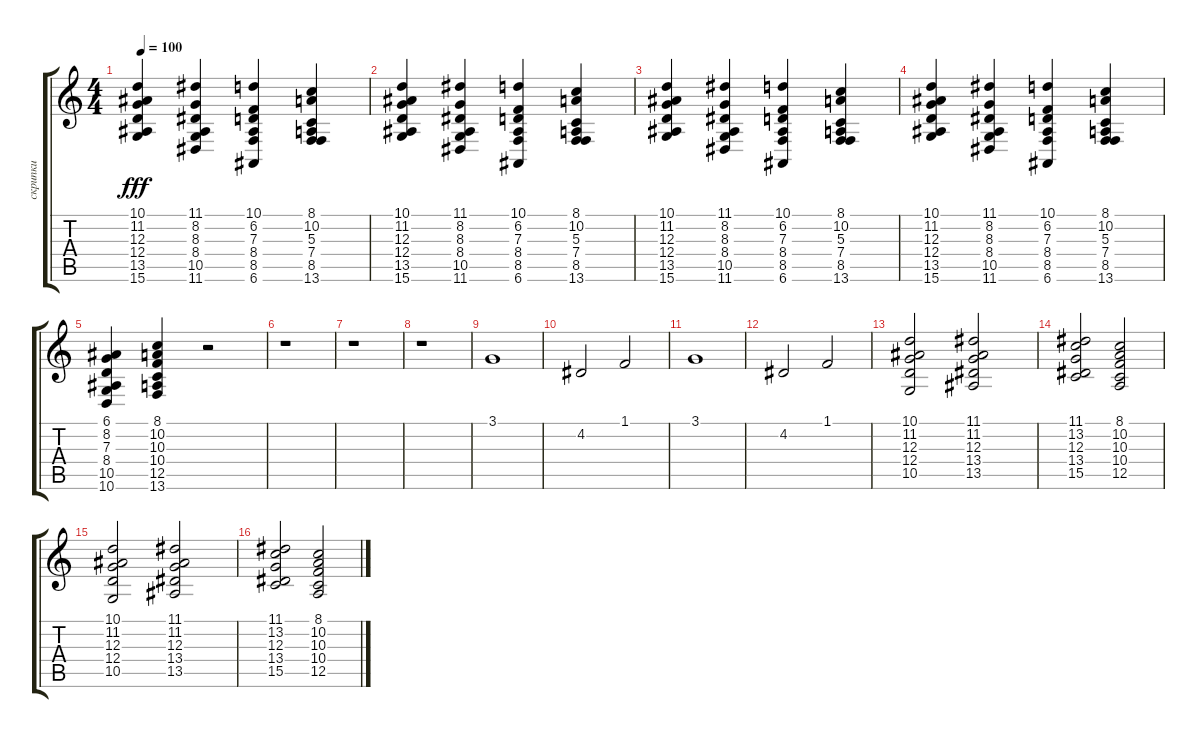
\track ("скрипки" "скрипки") {instrument stringensemble2}
\staff {score tabs}
\tuning (E4 B3 G3 D3 A2 E2) {hide}
\ts (4 4)
\tempo 100
\clef g2
\ks c
(10.1 11.2 12.3 12.4 13.5 15.6).4{dy fff} (11.1 8.2 8.3 8.4 10.5 11.6).4 (10.1 6.2 7.3 8.4 8.5 6.6).4 (8.1 10.2 5.3 7.4 8.5 13.6).4 |
(10.1 11.2 12.3 12.4 13.5 15.6).4 (11.1 8.2 8.3 8.4 10.5 11.6).4 (10.1 6.2 7.3 8.4 8.5 6.6).4 (8.1 10.2 5.3 7.4 8.5 13.6).4 |
(10.1 11.2 12.3 12.4 13.5 15.6).4 (11.1 8.2 8.3 8.4 10.5 11.6).4 (10.1 6.2 7.3 8.4 8.5 6.6).4 (8.1 10.2 5.3 7.4 8.5 13.6).4 |
(10.1 11.2 12.3 12.4 13.5 15.6).4 (11.1 8.2 8.3 8.4 10.5 11.6).4 (10.1 6.2 7.3 8.4 8.5 6.6).4 (8.1 10.2 5.3 7.4 8.5 13.6).4 |
(6.1 8.2 7.3 8.4 10.5 10.6).4 (8.1 10.2 10.3 10.4 12.5 13.6).4 r.2 |
r.1 |
r.1 |
r.1 |
3.1.1 |
4.2.2 1.1.2 |
3.1.1 |
4.2.2 1.1.2 |
(10.1 11.2 12.3 12.4 10.5).2 (11.1 11.2 12.3 13.4 13.5).2 |
(11.1 13.2 12.3 13.4 15.5).2 (8.1 10.2 10.3 10.4 12.5).2 |
(10.1 11.2 12.3 12.4 10.5).2 (11.1 11.2 12.3 13.4 13.5).2 |
(11.1 13.2 12.3 13.4 15.5).2 (8.1 10.2 10.3 10.4 12.5).2
